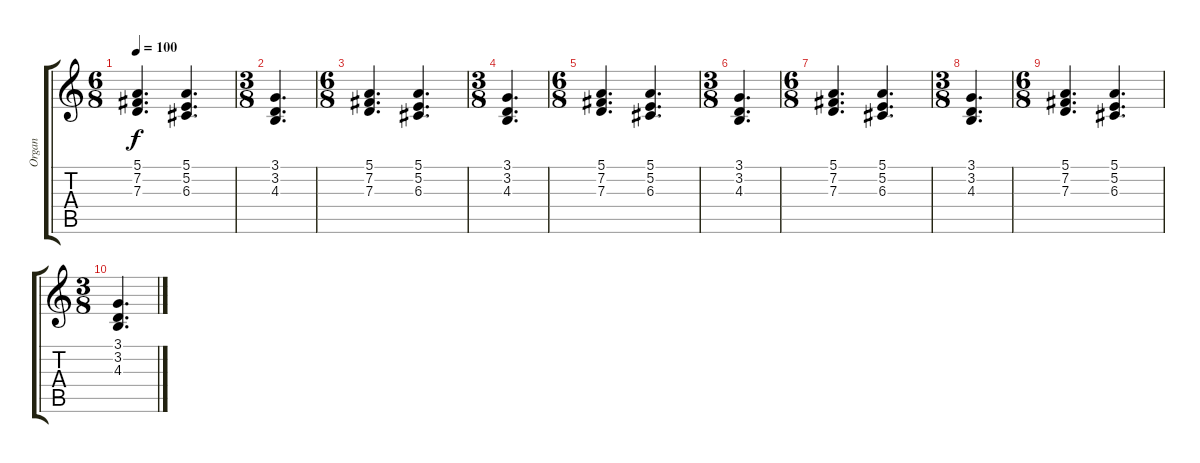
\track ("Organ" "Organ") {instrument percussiveorgan}
\staff {score tabs}
\tuning (E4 B3 G3 D3 A2 E2) {hide}
\ts (6 8)
\tempo 100
\clef g2
\ks c
(5.1 7.2 7.3).4{d dy f} (5.1 5.2 6.3).4{d} |
\ts (3 8)
(3.1 3.2 4.3).4{d} |
\ts (6 8)
(5.1 7.2 7.3).4{d} (5.1 5.2 6.3).4{d} |
\ts (3 8)
(3.1 3.2 4.3).4{d} |
\ts (6 8)
(5.1 7.2 7.3).4{d} (5.1 5.2 6.3).4{d} |
\ts (3 8)
(3.1 3.2 4.3).4{d} |
\ts (6 8)
(5.1 7.2 7.3).4{d} (5.1 5.2 6.3).4{d} |
\ts (3 8)
(3.1 3.2 4.3).4{d} |
\ts (6 8)
(5.1 7.2 7.3).4{d} (5.1 5.2 6.3).4{d} |
\ts (3 8)
(3.1 3.2 4.3).4{d}
